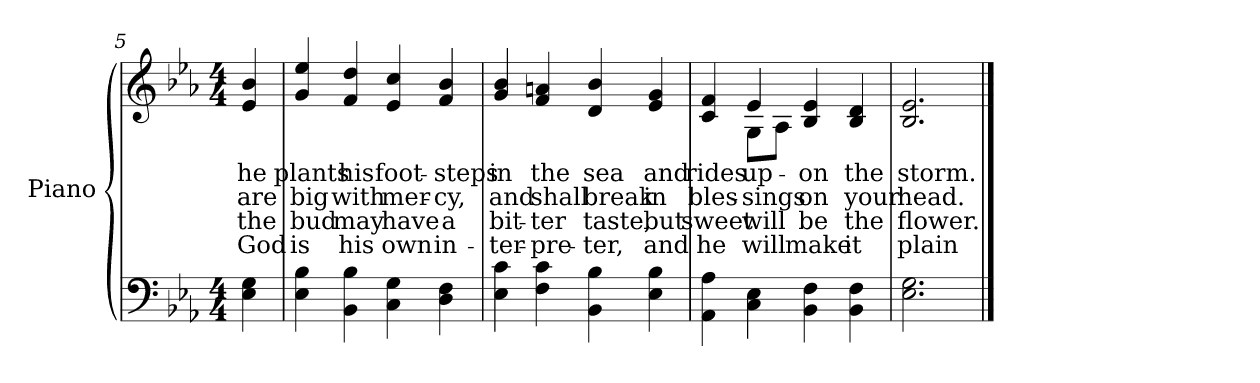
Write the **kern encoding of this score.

**kern	**kern	**text	**text	**text	**text
*part2	*part1	*part1	*part1	*part1	*part1
*staff2	*staff1	*staff1	*staff1	*staff1	*staff1
*I"Piano	*I"Piano	*	*	*	*
*I'Pno.	*I'Pno.	*	*	*	*
*clefF4	*clefG2	*	*	*	*
*k[b-e-a-]	*k[b-e-a-]	*	*	*	*
*E-:	*E-:	*	*	*	*
*M4/4	*M4/4	*	*	*	*
=5	=5	=5	=5	=5	=5
!	!	!LO:LY:b:color=#000000	!LO:LY:b:color=#000000	!LO:LY:b:color=#000000	!LO:LY:b:color=#000000
4E-i\ 4Gi	4e-i/ 4b-i	he	are	the	God
=6	=6	=6	=6	=6	=6
!	!	!LO:LY:b:color=#000000	!LO:LY:b:color=#000000	!LO:LY:b:color=#000000	!LO:LY:b:color=#000000
4E-i\ 4B-i	4gi/ 4ee-i	plants	big	bud	is
!	!	!LO:LY:b:color=#000000	!LO:LY:b:color=#000000	!LO:LY:b:color=#000000	!LO:LY:b:color=#000000
4BB-i\ 4B-i	4fi/ 4ddi	his	with	may	his
!	!	!LO:LY:b:color=#000000	!LO:LY:b:color=#000000	!LO:LY:b:color=#000000	!LO:LY:b:color=#000000
4Ci\ 4Gi	4e-i/ 4cci	foot-	mer-	have	own
!	!	!LO:LY:b:color=#000000	!LO:LY:b:color=#000000	!LO:LY:b:color=#000000	!LO:LY:b:color=#000000
4Di\ 4Fi	4fi/ 4b-i	-steps	-cy,	a	in-
!!LO:LB:g=z
=7	=7	=7	=7	=7	=7
!	!	!LO:LY:b:color=#000000	!LO:LY:b:color=#000000	!LO:LY:b:color=#000000	!LO:LY:b:color=#000000
4E-i\ 4ci	4gi/ 4b-i	in	and	-bit-	-ter-
!	!	!LO:LY:b:color=#000000	!LO:LY:b:color=#000000	!LO:LY:b:color=#000000	!LO:LY:b:color=#000000
4Fi\ 4ci	4fi/ 4ani	the	shall	-ter	pre-
!	!	!LO:LY:b:color=#000000	!LO:LY:b:color=#000000	!LO:LY:b:color=#000000	!LO:LY:b:color=#000000
4BB-i\ 4B-i	4di/ 4b-i	sea	break	-taste,	ter,
!	!	!LO:LY:b:color=#000000	!LO:LY:b:color=#000000	!LO:LY:b:color=#000000	!LO:LY:b:color=#000000
4E-i\ 4B-i	4e-i/ 4gi	and	in	but	and
=8	=8	=8	=8	=8	=8
!	!	!LO:LY:b:color=#000000	!LO:LY:b:color=#000000	!LO:LY:b:color=#000000	!LO:LY:b:color=#000000
*	*^	*	*	*	*
4AA-i\ 4A-i	4ci/ 4fi	4ryy	rides	bles-	sweet	he
!	!	!	!LO:LY:b:color=#000000	!LO:LY:b:color=#000000	!LO:LY:b:color=#000000	!LO:LY:b:color=#000000
4Ci\ 4E-i	4e-i/	8Gi\L	up-	-sings	will	will
.	.	8A-i\J	.	.	.	.
!	!	!	!LO:LY:b:color=#000000	!LO:LY:b:color=#000000	!LO:LY:b:color=#000000	!LO:LY:b:color=#000000
4BB-i\ 4Fi	4B-i/ 4e-i	2ryy	-on	on	be	make
!	!	!	!LO:LY:b:color=#000000	!LO:LY:b:color=#000000	!LO:LY:b:color=#000000	!LO:LY:b:color=#000000
4BB-i\ 4Fi	4B-i/ 4di	.	the	your	the	it
*	*v	*v	*	*	*	*
=9	=9	=9	=9	=9	=9
!	!	!LO:LY:b:color=#000000	!LO:LY:b:color=#000000	!LO:LY:b:color=#000000	!LO:LY:b:color=#000000
2.E-i\ 2.Gi	2.B-i/ 2.e-i	storm.	head.	flower.	plain
==	==	==	==	==	==
*-	*-	*-	*-	*-	*-
